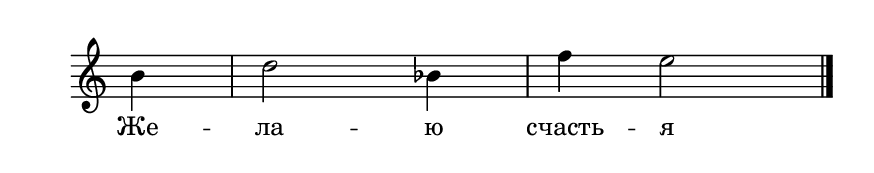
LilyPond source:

\version "2.19.15"

\language "deutsch"

\paper {
  #(set-paper-size "a6landscape")
  top-system-spacing.basic-distance = #25
}

\header {
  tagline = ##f
}

\layout {
  indent = #5
  ragged-right = ##f
  % line-width = 115
}

\score {
  \new StaffGroup
  <<
    \new Staff {
      \override Staff.TimeSignature #'stencil = ##f
      \time 3/4
      \partial 4
      \relative {
        h'4 d2 b4 f' e2 \bar "|."
      }
    }
    \addlyrics { Же -- ла -- ю счасть -- я }
  >>
}